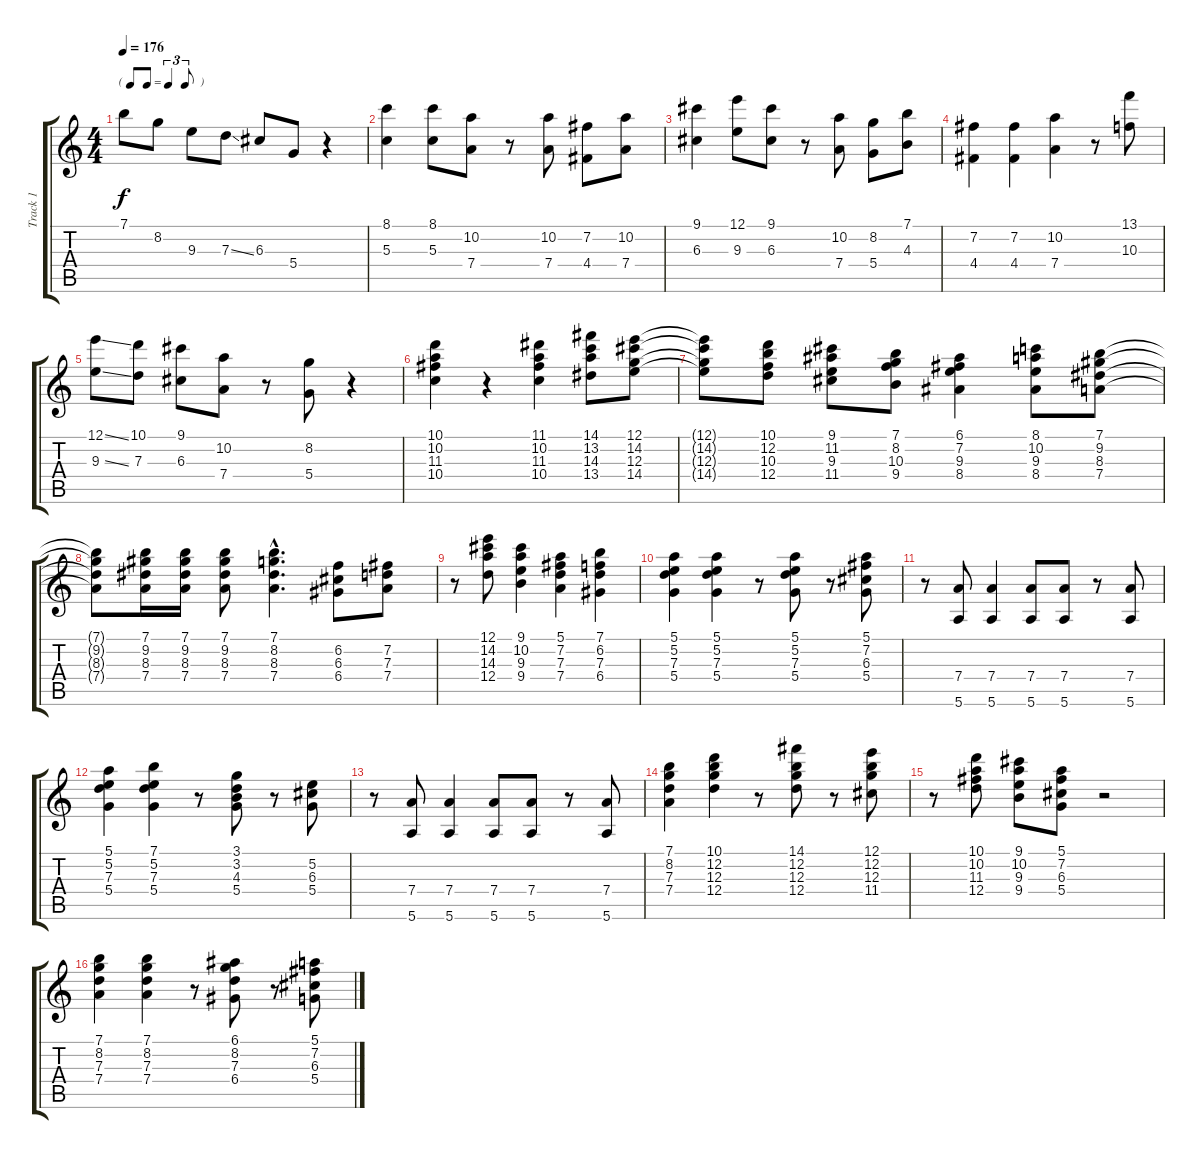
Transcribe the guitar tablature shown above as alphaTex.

\track ("Track 1" "Track 1") {instrument electricguitarjazz}
\staff {score tabs}
\tuning (E4 B3 G3 D3 A2 E2) {hide}
\ts (4 4)
\tf triplet8th
\tempo 176
\clef g2
\ks c
7.1.8{dy f} 8.2.8 9.3.8 7.3{ss}.8 6.3.8 5.4.8 r.4 |
(8.1 5.3).4 (8.1 5.3).8 (10.2 7.4).8 r.8 (10.2 7.4).8 (7.2 4.4).8 (10.2 7.4).8 |
(9.1 6.3).4 (12.1 9.3).8 (9.1 6.3).8 r.8 (10.2 7.4).8 (8.2 5.4).8 (7.1 4.3).8 |
(7.2 4.4).4 (7.2 4.4).4 (10.2 7.4).4 r.8 (13.1 10.3).8 |
(12.1{ss} 9.3{ss}).8 (10.1 7.3).8 (9.1 6.3).8 (10.2 7.4).8 r.8 (8.2 5.4).8 r.4 |
(10.1 10.2 11.3 10.4).4 r.4 (11.1 10.2 11.3 10.4).4 (14.1 13.2 14.3 13.4).8 (12.1 14.2 12.3 14.4).8 |
(12.1{t} 14.2{t} 12.3{t} 14.4{t}).8 (10.1 12.2 10.3 12.4).8 (9.1 11.2 9.3 11.4).8 (7.1 8.2 10.3 9.4).8 (6.1 7.2 9.3 8.4).4 (8.1 10.2 9.3 8.4).8 (7.1 9.2 8.3 7.4).8 |
(7.1{t} 9.2{t} 8.3{t} 7.4{t}).8 (7.1 9.2 8.3 7.4).16 (7.1 9.2 8.3 7.4).16 (7.1 9.2 8.3 7.4).8 (7.1{hac} 8.2{hac} 8.3{hac} 7.4{hac}).4{d} (6.2 6.3 6.4).8 (7.2 7.3 7.4).8 |
r.8 (12.1 14.2 14.3 12.4).8 (9.1 10.2 9.3 9.4).4 (5.1 7.2 7.3 7.4).4 (7.1 6.2 7.3 6.4).4 |
(5.1 5.2 7.3 5.4).4 (5.1 5.2 7.3 5.4).4 r.8 (5.1 5.2 7.3 5.4).8 r.8 (5.1 7.2 6.3 5.4).8 |
r.8 (7.4 5.6).8 (7.4 5.6).4 (7.4 5.6).8 (7.4 5.6).8 r.8 (7.4 5.6).8 |
(5.1 5.2 7.3 5.4).4 (7.1 5.2 7.3 5.4).4 r.8 (3.1 3.2 4.3 5.4).8 r.8 (5.2 6.3 5.4).8 |
r.8 (7.4 5.6).8 (7.4 5.6).4 (7.4 5.6).8 (7.4 5.6).8 r.8 (7.4 5.6).8 |
(7.1 8.2 7.3 7.4).4 (10.1 12.2 12.3 12.4).4 r.8 (14.1 12.2 12.3 12.4).8 r.8 (12.1 12.2 12.3 11.4).8 |
r.8 (10.1 10.2 11.3 12.4).8 (9.1 10.2 9.3 9.4).8 (5.1 7.2 6.3 5.4).8 r.2 |
(7.1 8.2 7.3 7.4).4 (7.1 8.2 7.3 7.4).4 r.8 (6.1 8.2 7.3 6.4).8 r.8 (5.1 7.2 6.3 5.4).8
